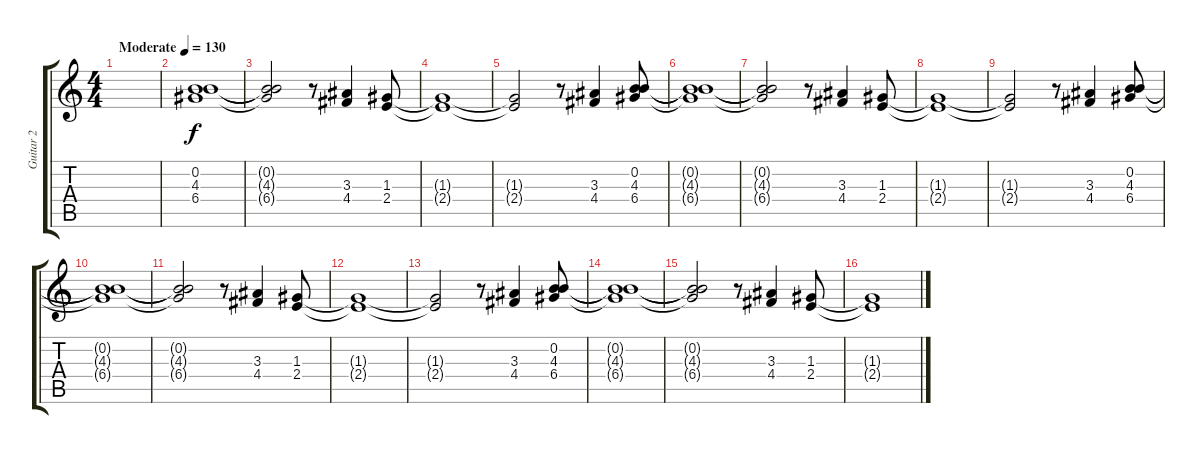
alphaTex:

\track ("Guitar 2" "Guitar 2") {instrument overdrivenguitar}
\staff {score tabs}
\tuning (E4 B3 G3 D3 A2 E2) {hide}
\ts (4 4)
\tempo (130 "Moderate")
\clef g2
\ks c
|
(0.2 4.3 6.4).1{instrument electricguitarclean} |
(0.2{t} 4.3{t} 6.4{t}).2 r.8 (3.3 4.4).4 (1.3 2.4).8 |
(1.3{t} 2.4{t}).1 |
(1.3{t} 2.4{t}).2 r.8 (3.3 4.4).4 (0.2 4.3 6.4).8 |
(0.2{t} 4.3{t} 6.4{t}).1 |
(0.2{t} 4.3{t} 6.4{t}).2 r.8 (3.3 4.4).4 (1.3 2.4).8 |
(1.3{t} 2.4{t}).1 |
(1.3{t} 2.4{t}).2 r.8 (3.3 4.4).4 (0.2 4.3 6.4).8 |
(0.2{t} 4.3{t} 6.4{t}).1{instrument electricguitarclean} |
(0.2{t} 4.3{t} 6.4{t}).2 r.8 (3.3 4.4).4 (1.3 2.4).8 |
(1.3{t} 2.4{t}).1 |
(1.3{t} 2.4{t}).2 r.8 (3.3 4.4).4 (0.2 4.3 6.4).8 |
(0.2{t} 4.3{t} 6.4{t}).1 |
(0.2{t} 4.3{t} 6.4{t}).2 r.8 (3.3 4.4).4 (1.3 2.4).8 |
(1.3{t} 2.4{t}).1
